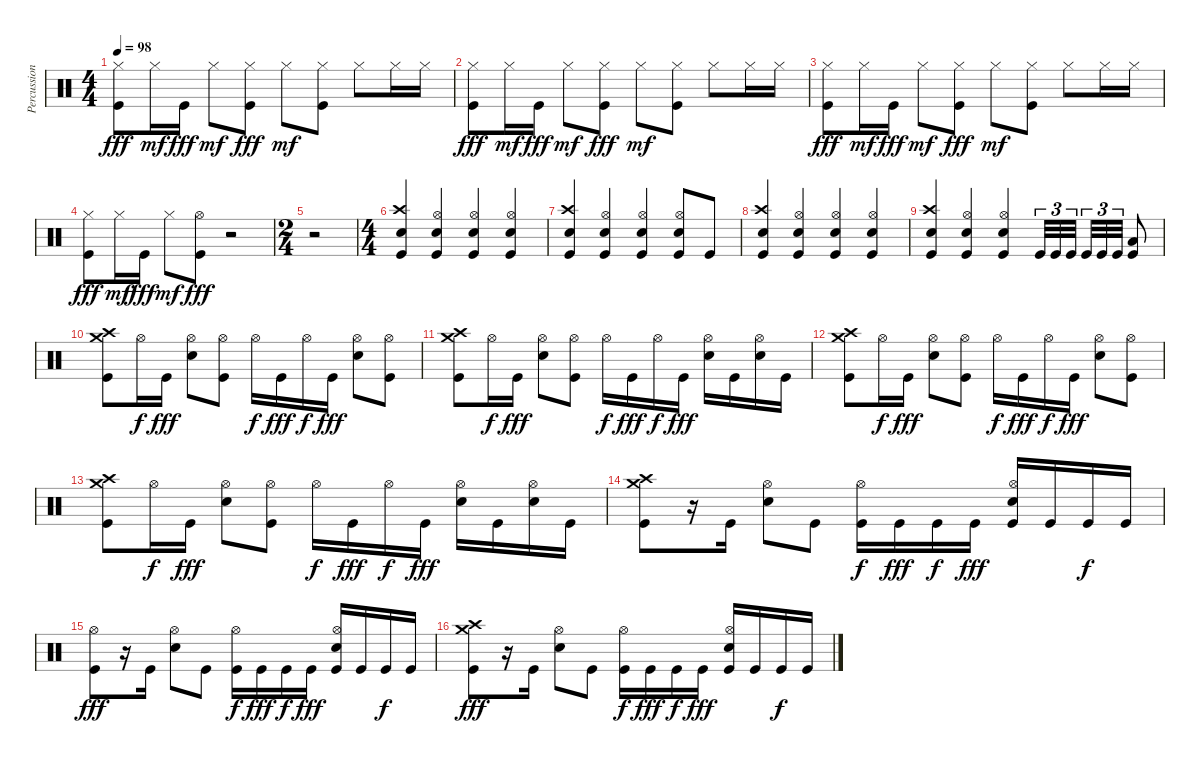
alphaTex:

\track ("Percussion" "Percussion") {instrument percussion}
\staff {score}
\articulation defaults
\ts (4 4)
\tempo 98
\clef neutral
\ks c
("Hi-Hat (closed)" "Kick (hit)").8{dy fff} "Hi-Hat (closed)".16{dy mf} "Kick (hit)".16{dy fff} "Hi-Hat (closed)".8{dy mf} ("Hi-Hat (closed)" "Kick (hit)").8{dy fff} "Hi-Hat (closed)".8{dy mf} ("Hi-Hat (closed)" "Kick (hit)").8 "Hi-Hat (closed)".8 "Hi-Hat (closed)".16 "Hi-Hat (closed)".16 |
("Hi-Hat (closed)" "Kick (hit)").8{dy fff} "Hi-Hat (closed)".16{dy mf} "Kick (hit)".16{dy fff} "Hi-Hat (closed)".8{dy mf} ("Hi-Hat (closed)" "Kick (hit)").8{dy fff} "Hi-Hat (closed)".8{dy mf} ("Hi-Hat (closed)" "Kick (hit)").8 "Hi-Hat (closed)".8 "Hi-Hat (closed)".16 "Hi-Hat (closed)".16 |
("Hi-Hat (closed)" "Kick (hit)").8{dy fff} "Hi-Hat (closed)".16{dy mf} "Kick (hit)".16{dy fff} "Hi-Hat (closed)".8{dy mf} ("Hi-Hat (closed)" "Kick (hit)").8{dy fff} "Hi-Hat (closed)".8{dy mf} ("Hi-Hat (closed)" "Kick (hit)").8 "Hi-Hat (closed)".8 "Hi-Hat (closed)".16 "Hi-Hat (closed)".16 |
("Hi-Hat (closed)" "Kick (hit)").8{dy fff} "Hi-Hat (closed)".16{dy mf} "Kick (hit)".16{dy fff} "Hi-Hat (closed)".8{dy mf} ("Hi-Hat (open)" "Kick (hit)").8{dy fff} r.2 |
\ts (2 4)
r.2 |
\ts (4 4)
("Crash high (hit)" "Electric Snare (hit)" "Kick (hit)").4 ("Hi-Hat (open)" "Electric Snare (hit)" "Kick (hit)").4 ("Hi-Hat (open)" "Electric Snare (hit)" "Kick (hit)").4 ("Hi-Hat (open)" "Electric Snare (hit)" "Kick (hit)").4 |
("Crash high (hit)" "Electric Snare (hit)" "Kick (hit)").4 ("Hi-Hat (open)" "Electric Snare (hit)" "Kick (hit)").4 ("Hi-Hat (open)" "Electric Snare (hit)" "Kick (hit)").4 ("Hi-Hat (open)" "Electric Snare (hit)" "Kick (hit)").8 "Kick (hit)".8 |
("Crash high (hit)" "Electric Snare (hit)" "Kick (hit)").4 ("Hi-Hat (open)" "Electric Snare (hit)" "Kick (hit)").4 ("Hi-Hat (open)" "Electric Snare (hit)" "Kick (hit)").4 ("Hi-Hat (open)" "Electric Snare (hit)" "Kick (hit)").4 |
("Crash high (hit)" "Electric Snare (hit)" "Kick (hit)").4 ("Hi-Hat (open)" "Electric Snare (hit)" "Kick (hit)").4 ("Hi-Hat (open)" "Electric Snare (hit)" "Kick (hit)").4 "Kick (hit)".32{tu (3 2)} "Kick (hit)".32{tu (3 2)} "Kick (hit)".32{tu (3 2)} "Kick (hit)".32{tu (3 2)} "Kick (hit)".32{tu (3 2)} "Kick (hit)".32{tu (3 2)} ("Low Floor Tom (hit)" "Kick (hit)").8 |
("Crash medium (hit)" "Crash high (hit)" "Kick (hit)").8 "Hi-Hat (open)".16{dy f} "Kick (hit)".16{dy fff} ("Hi-Hat (open)" "Electric Snare (hit)").8 ("Hi-Hat (open)" "Kick (hit)").8 "Hi-Hat (open)".16{dy f} "Kick (hit)".16{dy fff} "Hi-Hat (open)".16{dy f} "Kick (hit)".16{dy fff} ("Hi-Hat (open)" "Electric Snare (hit)").8 ("Hi-Hat (open)" "Kick (hit)").8 |
("Crash medium (hit)" "Crash high (hit)" "Kick (hit)").8 "Hi-Hat (open)".16{dy f} "Kick (hit)".16{dy fff} ("Hi-Hat (open)" "Electric Snare (hit)").8 ("Hi-Hat (open)" "Kick (hit)").8 "Hi-Hat (open)".16{dy f} "Kick (hit)".16{dy fff} "Hi-Hat (open)".16{dy f} "Kick (hit)".16{dy fff} ("Hi-Hat (open)" "Electric Snare (hit)").16 "Kick (hit)".16 ("Hi-Hat (open)" "Electric Snare (hit)").16 "Kick (hit)".16 |
("Crash medium (hit)" "Crash high (hit)" "Kick (hit)").8 "Hi-Hat (open)".16{dy f} "Kick (hit)".16{dy fff} ("Hi-Hat (open)" "Electric Snare (hit)").8 ("Hi-Hat (open)" "Kick (hit)").8 "Hi-Hat (open)".16{dy f} "Kick (hit)".16{dy fff} "Hi-Hat (open)".16{dy f} "Kick (hit)".16{dy fff} ("Hi-Hat (open)" "Electric Snare (hit)").8 ("Hi-Hat (open)" "Kick (hit)").8 |
("Crash medium (hit)" "Crash high (hit)" "Kick (hit)").8 "Hi-Hat (open)".16{dy f} "Kick (hit)".16{dy fff} ("Hi-Hat (open)" "Electric Snare (hit)").8 ("Hi-Hat (open)" "Kick (hit)").8 "Hi-Hat (open)".16{dy f} "Kick (hit)".16{dy fff} "Hi-Hat (open)".16{dy f} "Kick (hit)".16{dy fff} ("Hi-Hat (open)" "Electric Snare (hit)").16 "Kick (hit)".16 ("Hi-Hat (open)" "Electric Snare (hit)").16 "Kick (hit)".16 |
("Crash medium (hit)" "Crash high (hit)" "Kick (hit)").8 r.16 "Kick (hit)".16 ("Hi-Hat (open)" "Electric Snare (hit)").8 "Kick (hit)".8 ("Hi-Hat (open)" "Kick (hit)").16{dy f} "Kick (hit)".16{dy fff} "Kick (hit)".16{dy f} "Kick (hit)".16{dy fff} ("Hi-Hat (open)" "Electric Snare (hit)" "Kick (hit)").16 "Kick (hit)".16 "Kick (hit)".16{dy f} "Kick (hit)".16 |
("Hi-Hat (open)" "Kick (hit)").8{dy fff} r.16 "Kick (hit)".16 ("Hi-Hat (open)" "Electric Snare (hit)").8 "Kick (hit)".8 ("Hi-Hat (open)" "Kick (hit)").16{dy f} "Kick (hit)".16{dy fff} "Kick (hit)".16{dy f} "Kick (hit)".16{dy fff} ("Hi-Hat (open)" "Electric Snare (hit)" "Kick (hit)").16 "Kick (hit)".16 "Kick (hit)".16{dy f} "Kick (hit)".16 |
("Crash medium (hit)" "Crash high (hit)" "Kick (hit)").8{dy fff} r.16 "Kick (hit)".16 ("Hi-Hat (open)" "Electric Snare (hit)").8 "Kick (hit)".8 ("Hi-Hat (open)" "Kick (hit)").16{dy f} "Kick (hit)".16{dy fff} "Kick (hit)".16{dy f} "Kick (hit)".16{dy fff} ("Hi-Hat (open)" "Electric Snare (hit)" "Kick (hit)").16 "Kick (hit)".16 "Kick (hit)".16{dy f} "Kick (hit)".16
